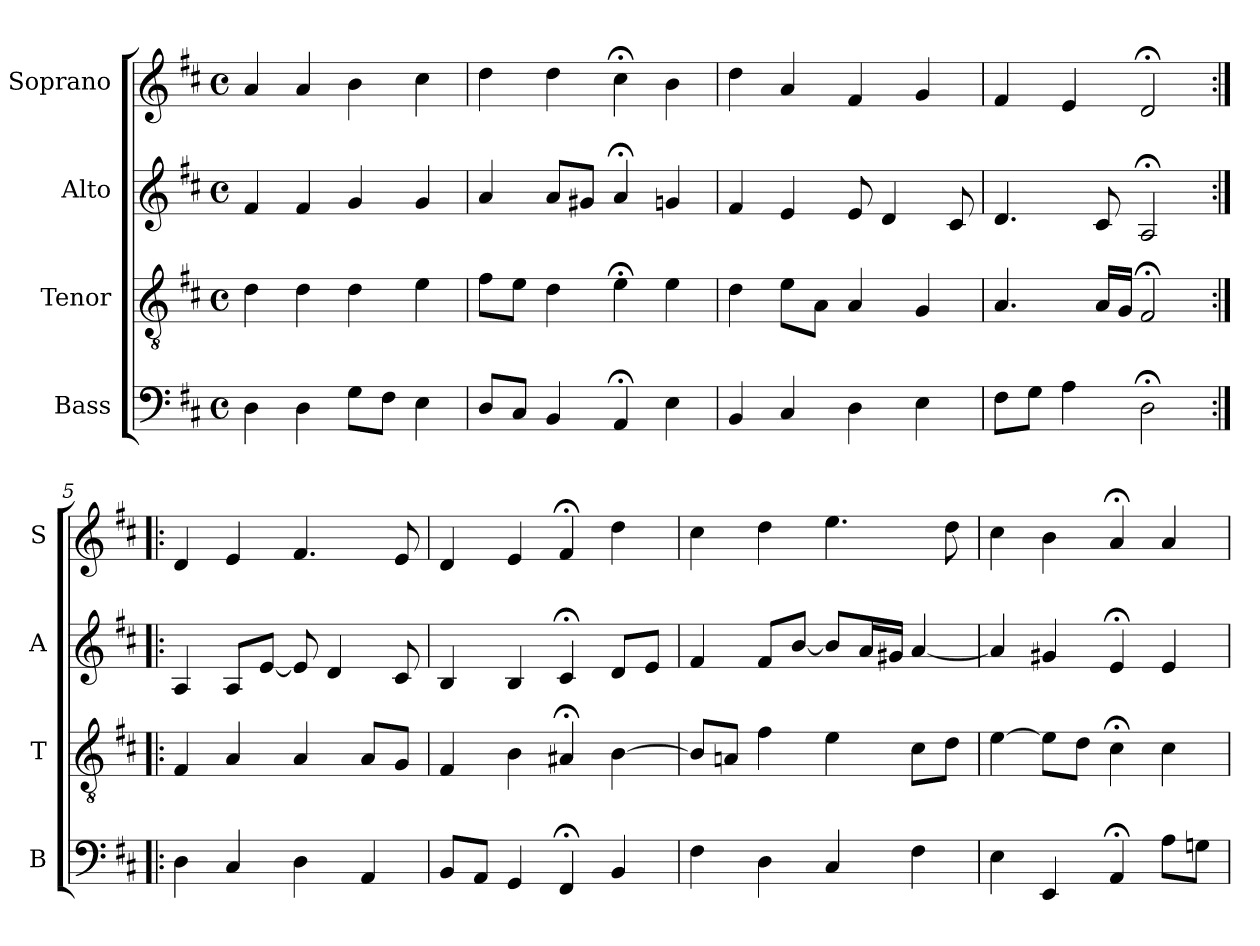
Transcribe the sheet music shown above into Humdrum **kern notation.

**kern	**kern	**kern	**kern
*part4	*part3	*part2	*part1
*staff4	*staff3	*staff2	*staff1
*I"Bass	*I"Tenor	*I"Alto	*I"Soprano
*I'B	*I'T	*I'A	*I'S
*clefF4	*clefGv2	*clefG2	*clefG2
*k[f#c#]	*k[f#c#]	*k[f#c#]	*k[f#c#]
*D:	*D:	*D:	*D:
*M4/4	*M4/4	*M4/4	*M4/4
*met(c)	*met(c)	*met(c)	*met(c)
*MM100	*MM100	*MM100	*MM100
=1	=1	=1	=1
4D	4d	4f#	4a
4D	4d	4f#	4a
8GL	4d	4g	4b
8F#J	.	.	.
4E	4e	4g	4cc#
=2	=2	=2	=2
8DL	8f#L	4a	4dd
8C#J	8eJ	.	.
4BB	4d	8aL	4dd
.	.	8g#XJ	.
4AA;<	4e;<	4a;<	4cc#;<
4E	4e	4gn	4b
=3	=3	=3	=3
4BB	4d	4f#	4dd
4C#	8eL	4e	4a
.	8AJ	.	.
4D	4A	8e	4f#
.	.	4d	.
4E	4G	.	4g
.	.	8c#	.
=4	=4	=4	=4
8F#L	4.A	4.d	4f#
8GJ	.	.	.
4A	.	.	4e
.	16ALL	8c#	.
.	16GJJ	.	.
2D;<	2F#;<	2A;<	2d;<
=5:|!|:	=5:|!|:	=5:|!|:	=5:|!|:
4D	4F#	4A	4d
4C#	4A	8AL	4e
.	.	[8eJ	.
4D	4A	8e]	4.f#
.	.	4d	.
4AA	8AL	.	.
.	8GJ	8c#	8e
=6	=6	=6	=6
8BBL	4F#	4B	4d
8AAJ	.	.	.
4GG	4B	4B	4e
4FF#;<	4A#X;<	4c#;<	4f#;<
4BB	[4B	8dL	4dd
.	.	8eJ	.
=7	=7	=7	=7
4F#	8BL]	4f#	4cc#
.	8AnJ	.	.
4D	4f#	8f#L	4dd
.	.	[8bJ	.
4C#	4e	8bL]	4.ee
.	.	16aL	.
.	.	16g#XJJ	.
4F#	8c#L	[4a	.
.	8dJ	.	8dd
=8	=8	=8	=8
4E	[4e	4a]	4cc#
4EE	8eL]	4g#X	4b
.	8dJ	.	.
4AA;<	4c#;<	4e;<	4a;<
8AL	4c#	4e	4a
8GnJ	.	.	.
=	=	=	=
*-	*-	*-	*-
